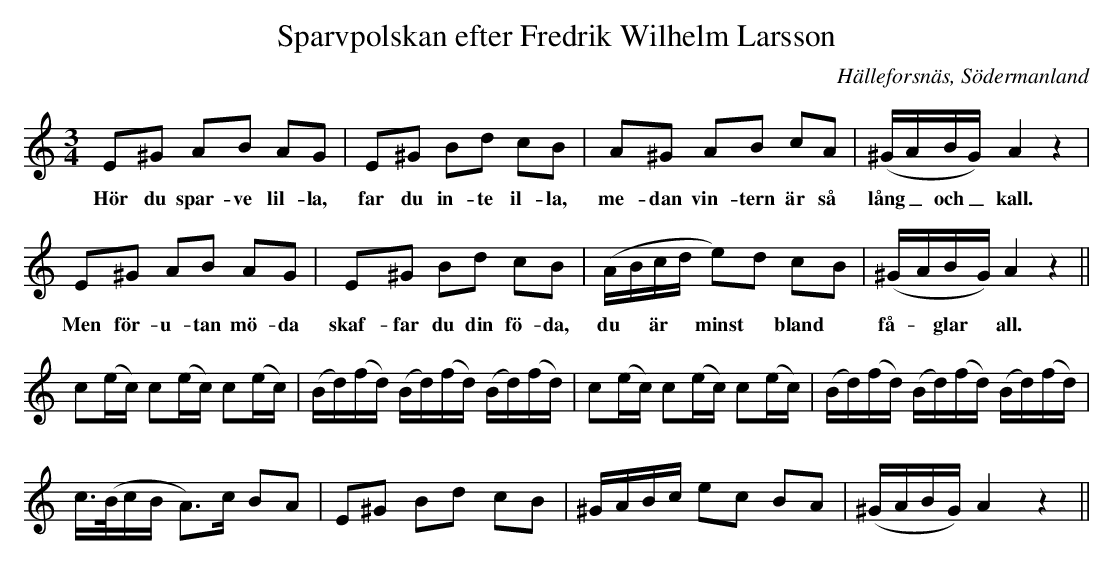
X:1
T:Sparvpolskan efter Fredrik Wilhelm Larsson
O:Hälleforsnäs, Södermanland
M:3/4
L:1/8
K:Am
E^G AB AG | E^G Bd cB | A^G AB cA | (^G/A/B/G/) A2 z2  |
w: Hör du spar-ve lil-la, far du in-te il-la, me-dan vin-tern är så lång_ och_ kall.
E^G AB AG | E^G Bd cB | (A/B/c/d/ e)d cB | (^G/A/B/G/) A2 z2  ||
w: Men för-u-tan mö-da skaf-far du din fö-da, du ~ är ~ minst ~ bland ~ få- ~ glar ~ all.
  c(e/c/) c(e/c/) c(e/c/) | (B/d/)(f/d/) (B/d/)(f/d/) (B/d/)(f/d/) |  c(e/c/) c(e/c/) c(e/c/) | (B/d/)(f/d/) (B/d/)(f/d/) (B/d/)(f/d/) |
  c/>(B/c/B/ A>)c BA | E^G Bd cB | ^G/A/B/c/ ec BA | (^G/A/B/G/) A2 z2 ||
